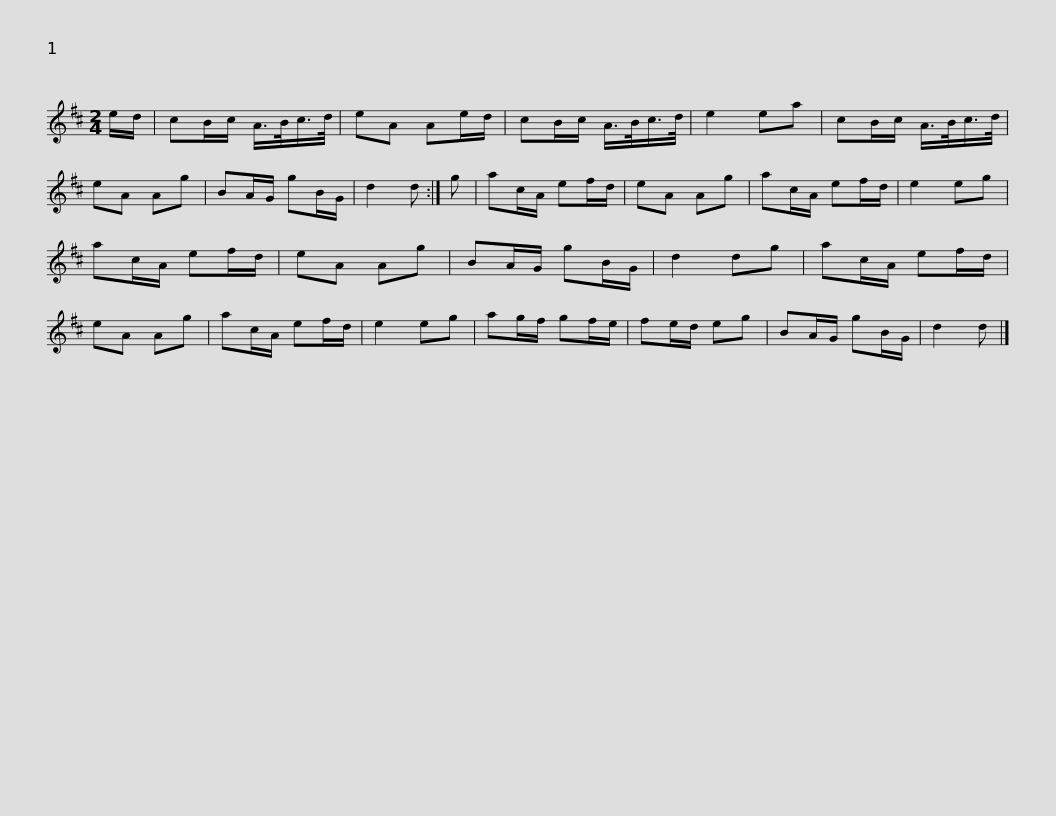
X:1
L:1/8
M:2/4
I:linebreak $
K:D
V:1 treble
V:1
 e/d/ | cB/c/ A/>B/c/>d/ | eA Ae/d/ | cB/c/ A/>B/c/>d/ | e2 ea | %5
 cB/c/ A/>B/c/>d/ | eA Ag | BA/G/ gB/G/ |$ d2 d :| g | %10
 ac/A/ ef/d/ | eA Ag | ac/A/ ef/d/ | e2 eg | ac/A/ ef/d/ | %15
 eA Ag | BA/G/ gB/G/ | d2 dg |$ ac/A/ ef/d/ | eA Ag | %20
 ac/A/ ef/d/ | e2 eg | ag/f/ gf/e/ | fe/d/ eg | BA/G/ gB/G/ | %25
 d2 d |] %26
